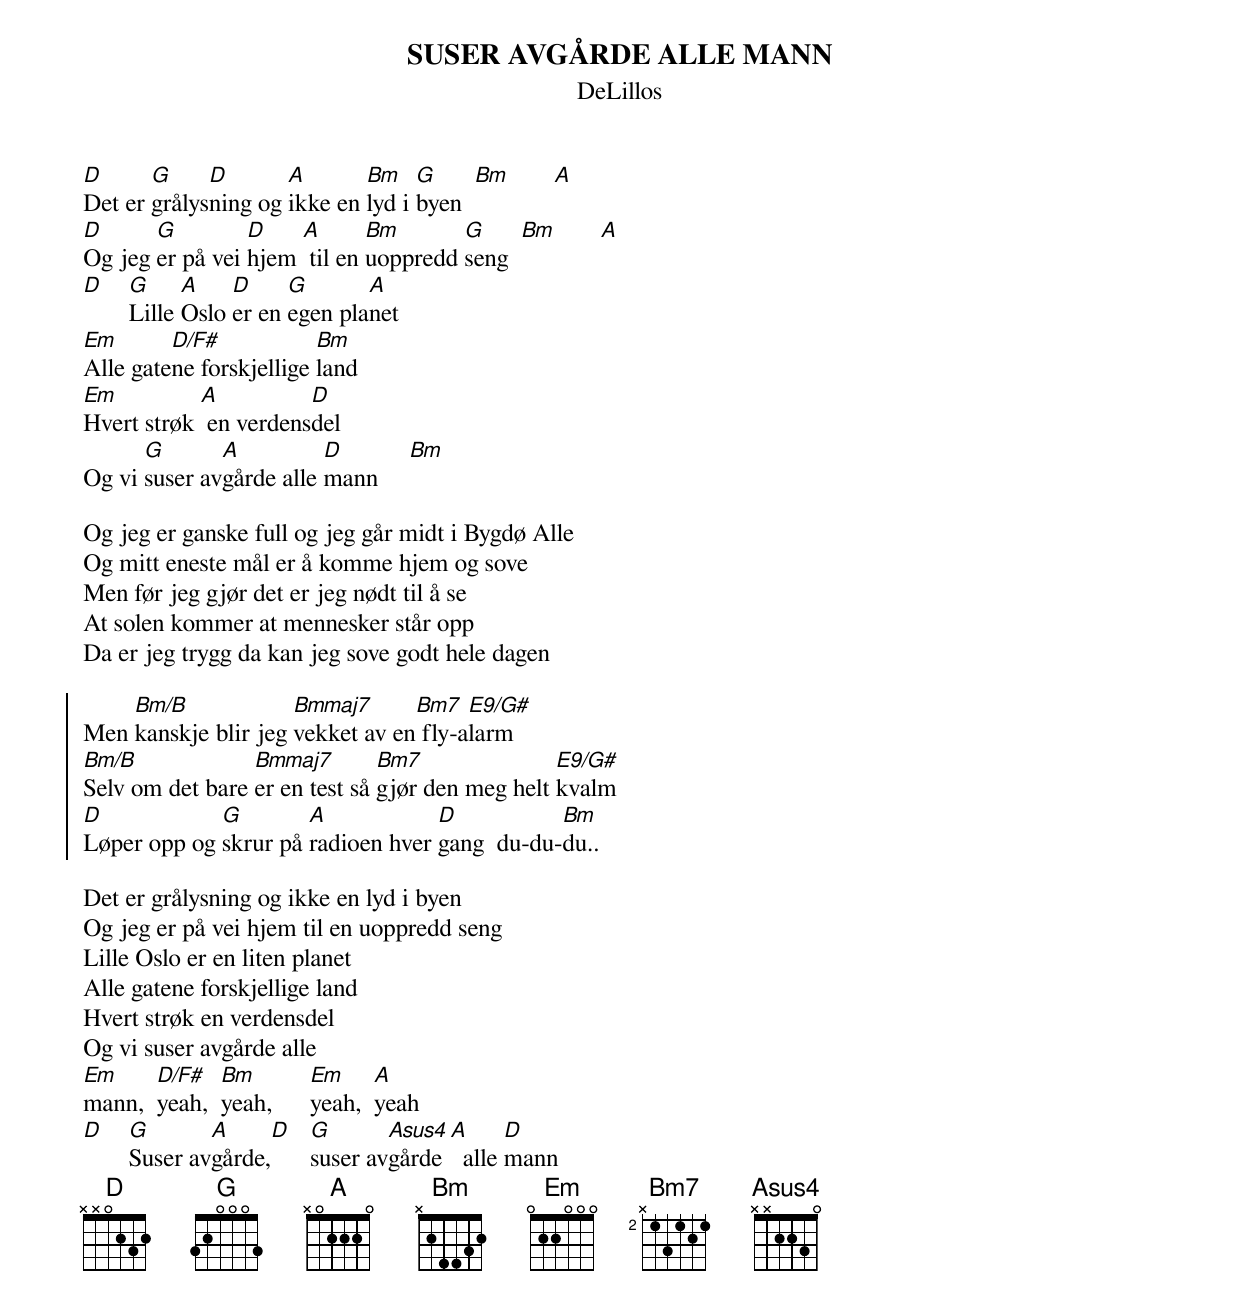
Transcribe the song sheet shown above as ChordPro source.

{t:SUSER AVGÅRDE ALLE MANN}
{st:DeLillos}
{define:D/F#   1 2 3 2 0 0 2}
{define:Bm/B   7 1 1 1 3 x x}
{define:Bmmaj7 7 1 1 1 2 x x}
{define:Bm7    7 1 1 1 1 x x}
{define:E9/G#  6 2 2 2 1 x x}

[D]Det er [G]grålys[D]ning og [A]ikke en [Bm]lyd i [G]byen  [Bm]       [A]
[D]Og jeg [G]er på vei [D]hjem [A] til en [Bm]uoppredd [G]seng  [Bm]       [A]
[D]    [G]Lille [A]Oslo [D]er en [G]egen pla[A]net
[Em]Alle gate[D/F#]ne forskjellige [Bm]land
[Em]Hvert strøk [A] en verdens[D]del
Og vi [G]suser av[A]gårde alle [D]mann     [Bm]

Og jeg er ganske full og jeg går midt i Bygdø Alle
Og mitt eneste mål er å komme hjem og sove
Men før jeg gjør det er jeg nødt til å se
At solen kommer at mennesker står opp
Da er jeg trygg da kan jeg sove godt hele dagen

{start_of_chorus}
Men [Bm/B]kanskje blir jeg [Bmmaj7]vekket av en[Bm7] fly-a[E9/G#]larm
[Bm/B]Selv om det bare [Bmmaj7]er en test så [Bm7]gjør den meg helt [E9/G#]kvalm
[D]Løper opp og [G]skrur på [A]radioen hver [D]gang  du-du-[Bm]du..
{end_of_chorus}

Det er grålysning og ikke en lyd i byen
Og jeg er på vei hjem til en uoppredd seng
Lille Oslo er en liten planet
Alle gatene forskjellige land
Hvert strøk en verdensdel
Og vi suser avgårde alle
[Em]mann,  [D/F#]yeah,  [Bm]yeah,      [Em]yeah,  [A]yeah
[D]    [G]Suser av[A]gårde,[D]   [G]suser av[Asus4]gårde[A]  alle [D]mann
